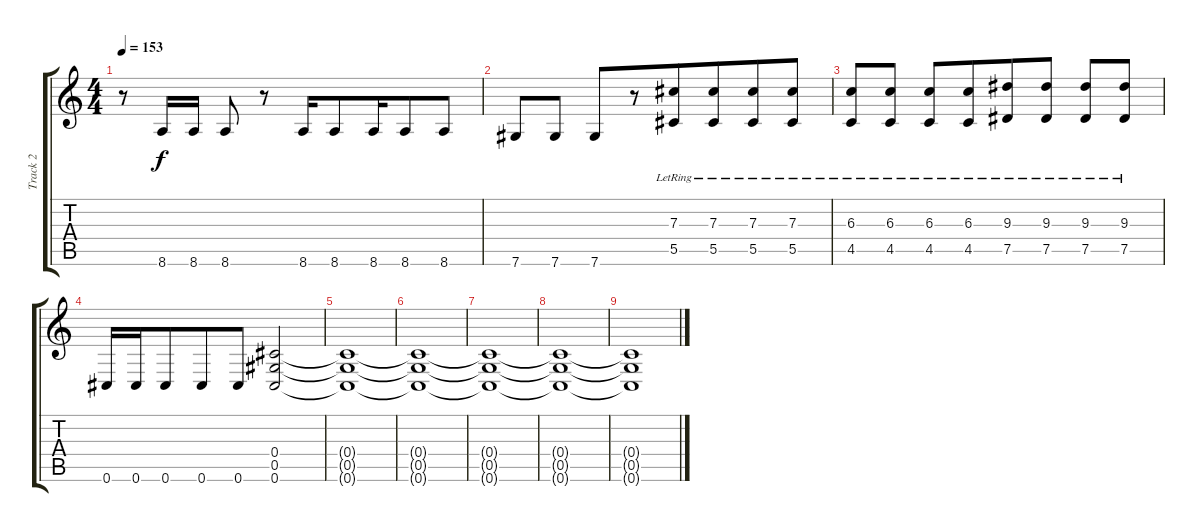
\track ("Track 2" "Track 2") {instrument overdrivenguitar}
\staff {score tabs}
\tuning (Eb4 Bb3 Gb3 Db3 Ab2 Db2) {hide}
\ts (4 4)
\tempo 153
\clef g2
\ks c
r.8{dy f} 8.6.16{beam merge} 8.6.16 8.6.8 r.8 8.6.16{beam merge} 8.6.8{beam merge} 8.6.16{beam merge} 8.6.8 8.6.8 |
7.6.8{beam merge} 7.6.8 7.6.8{beam merge} r.8{beam merge} (7.3{lr} 5.5{lr}).8 (7.3{lr} 5.5{lr}).8{beam merge} (7.3{lr} 5.5{lr}).8{beam merge} (7.3{lr} 5.5{lr}).8 |
(6.3{lr} 4.5{lr}).8{beam merge} (6.3{lr} 4.5{lr}).8 (6.3{lr} 4.5{lr}).8 (6.3{lr} 4.5{lr}).8{beam merge} (9.3{lr} 7.5{lr}).8 (9.3{lr} 7.5{lr}).8 (9.3{lr} 7.5{lr}).8{beam merge} (9.3{lr} 7.5{lr}).8 |
0.6.16 0.6.16 0.6.8{beam merge} 0.6.8{beam merge} 0.6.8 (0.4 0.5 0.6).2 |
(0.4{t} 0.5{t} 0.6{t}).1 |
(0.4{t} 0.5{t} 0.6{t}).1{volume 2} |
(0.4{t} 0.5{t} 0.6{t}).1 |
(0.4{t} 0.5{t} 0.6{t}).1 |
(0.4{t} 0.5{t} 0.6{t}).1
